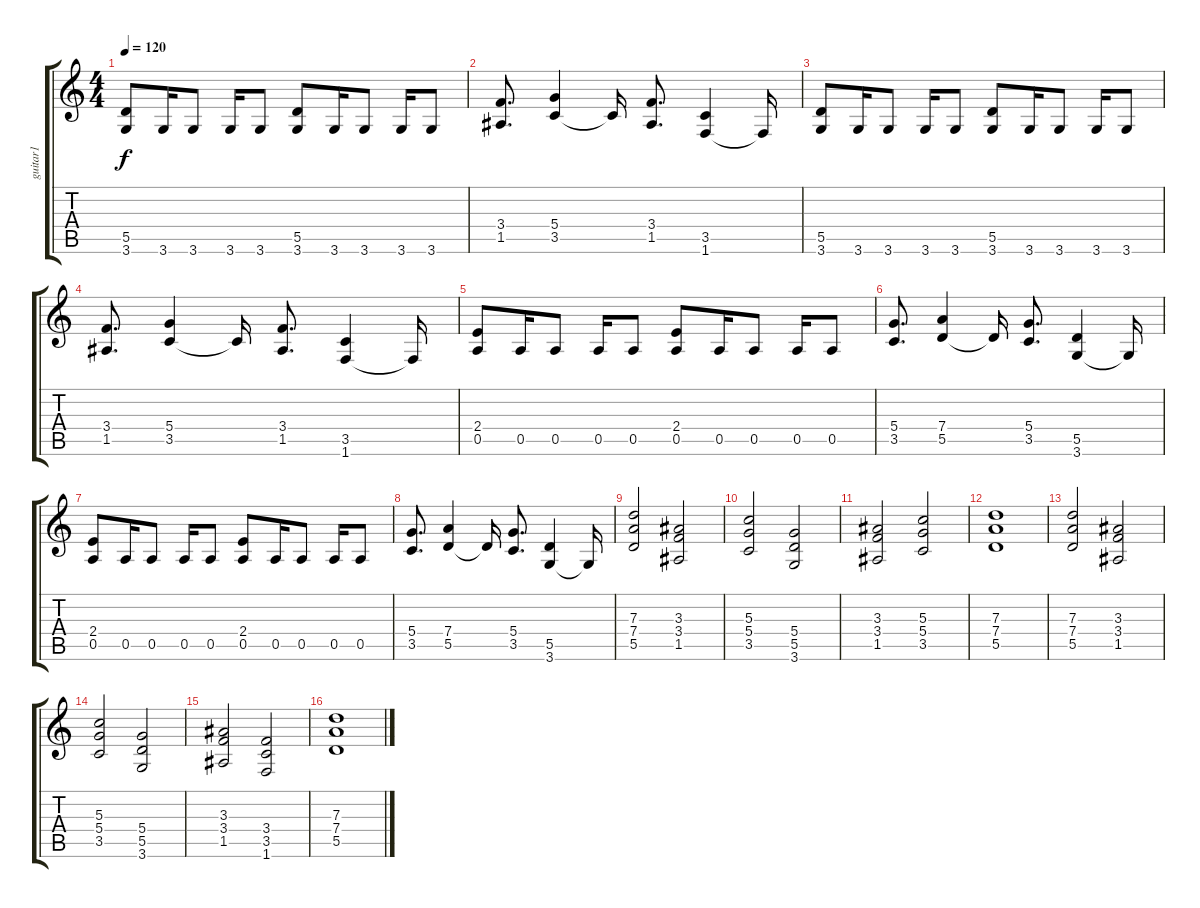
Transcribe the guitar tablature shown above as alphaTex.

\track ("guitar1" "guitar1") {instrument distortionguitar}
\staff {score tabs}
\tuning (E4 B3 G3 D3 A2 E2) {hide}
\ts (4 4)
\tempo 120
\clef g2
\ks c
(5.5 3.6).8{dy f} 3.6.16 3.6.8 3.6.16 3.6.8 (5.5 3.6).8 3.6.16 3.6.8 3.6.16 3.6.8 |
(3.4 1.5).8{d} (5.4 3.5).4 3.5{t}.16 (3.4 1.5).8{d} (3.5 1.6).4 1.6{t}.16 |
(5.5 3.6).8 3.6.16 3.6.8 3.6.16 3.6.8 (5.5 3.6).8 3.6.16 3.6.8 3.6.16 3.6.8 |
(3.4 1.5).8{d} (5.4 3.5).4 3.5{t}.16 (3.4 1.5).8{d} (3.5 1.6).4 1.6{t}.16 |
(2.4 0.5).8 0.5.16 0.5.8 0.5.16 0.5.8 (2.4 0.5).8 0.5.16 0.5.8 0.5.16 0.5.8 |
(5.4 3.5).8{d} (7.4 5.5).4 5.5{t}.16 (5.4 3.5).8{d} (5.5 3.6).4 3.6{t}.16 |
(2.4 0.5).8 0.5.16 0.5.8 0.5.16 0.5.8 (2.4 0.5).8 0.5.16 0.5.8 0.5.16 0.5.8 |
(5.4 3.5).8{d} (7.4 5.5).4 5.5{t}.16 (5.4 3.5).8{d} (5.5 3.6).4 3.6{t}.16 |
(7.3 7.4 5.5).2 (3.3 3.4 1.5).2 |
(5.3 5.4 3.5).2 (5.4 5.5 3.6).2 |
(3.3 3.4 1.5).2 (5.3 5.4 3.5).2 |
(7.3 7.4 5.5).1 |
(7.3 7.4 5.5).2 (3.3 3.4 1.5).2 |
(5.3 5.4 3.5).2 (5.4 5.5 3.6).2 |
(3.3 3.4 1.5).2 (3.4 3.5 1.6).2 |
(7.3 7.4 5.5).1
